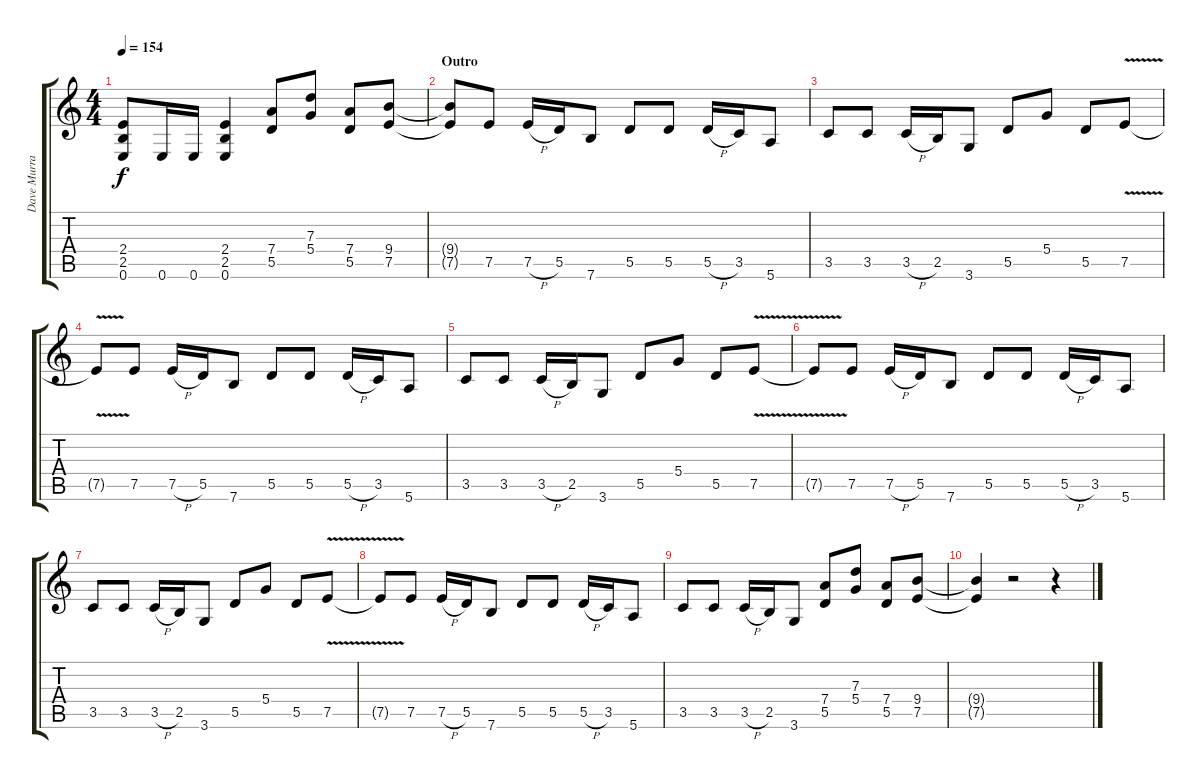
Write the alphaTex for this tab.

\track ("Dave Murray's Guitar" "Dave Murra") {instrument distortionguitar}
\staff {score tabs}
\tuning (E4 B3 G3 D3 A2 E2) {hide}
\ts (4 4)
\tempo 154
\clef g2
\ks c
(2.4 2.5 0.6).8{dy f} 0.6.16 0.6.16 (2.4 2.5 0.6).4 (7.4 5.5).8 (7.3 5.4).8 (7.4 5.5).8 (9.4 7.5).8 |
\section ("" "Outro")
(9.4{t} 7.5{t}).8 7.5.8 7.5{h}.16 5.5.16 7.6.8 5.5.8 5.5.8 5.5{h}.16 3.5.16 5.6.8 |
3.5.8 3.5.8 3.5{h}.16 2.5.16 3.6.8 5.5.8 5.4.8 5.5.8 7.5{v}.8 |
7.5{t}.8 7.5.8 7.5{h}.16 5.5.16 7.6.8 5.5.8 5.5.8 5.5{h}.16 3.5.16 5.6.8 |
3.5.8 3.5.8 3.5{h}.16 2.5.16 3.6.8 5.5.8 5.4.8 5.5.8 7.5{v}.8 |
7.5{t}.8 7.5.8 7.5{h}.16 5.5.16 7.6.8 5.5.8 5.5.8 5.5{h}.16 3.5.16 5.6.8 |
3.5.8 3.5.8 3.5{h}.16 2.5.16 3.6.8 5.5.8 5.4.8 5.5.8 7.5{v}.8 |
7.5{t}.8 7.5.8 7.5{h}.16 5.5.16 7.6.8 5.5.8 5.5.8 5.5{h}.16 3.5.16 5.6.8 |
3.5.8 3.5.8 3.5{h}.16 2.5.16 3.6.8 (7.4 5.5).8 (7.3 5.4).8 (7.4 5.5).8 (9.4 7.5).8 |
(9.4{t} 7.5{t}).4 r.2 r.4
